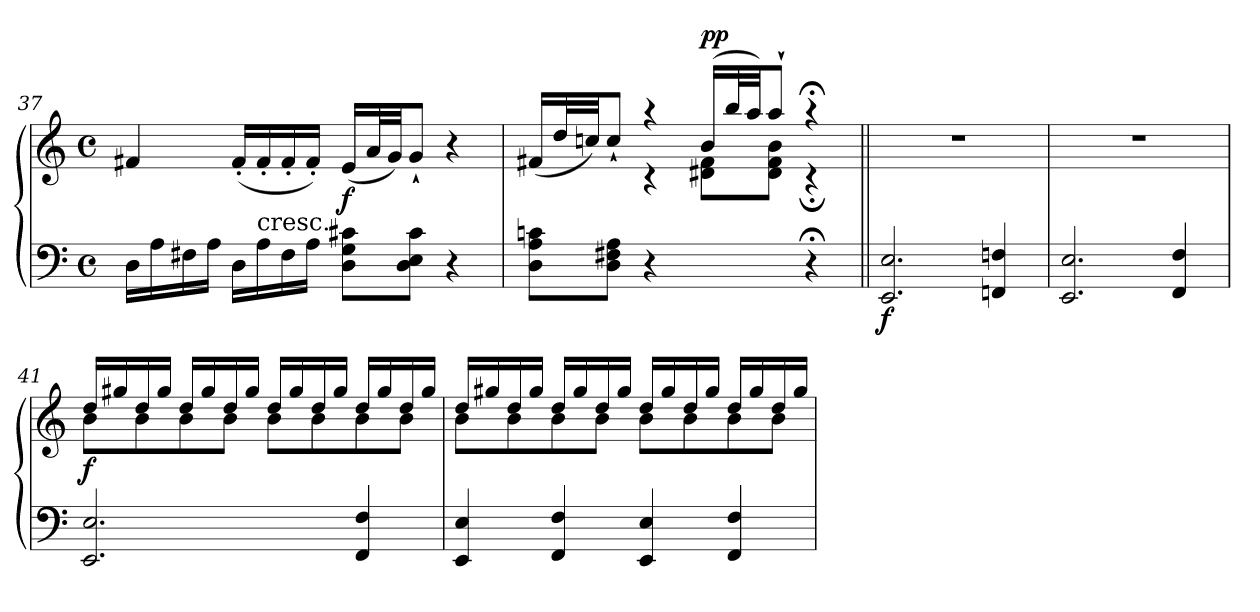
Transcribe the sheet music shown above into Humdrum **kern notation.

**kern	**kern	**dynam
*part1	*part1	*part1
*staff2	*staff1	*staff1/2
*clefF4	*clefG2	*
*k[]	*k[]	*
*M4/4	*M4/4	*
*met(c)	*met(c)	*
=37	=37	=37
16D\LL	4f#X/	.
16A\	.	.
16F#X\	.	.
16A\JJ	.	.
16D\LL	(<16f#'</LL	.
!LO:TX:a:t=cresc.	!	!
16A\	16f#'</	.
16F#\	16f#'</	.
16A\JJ	16f#'</JJ)	.
!	!	!LO:DY:a=2
8D\ 8G\ 8c#X\L	(<16e/LL	f
.	32a/L	.
.	32g/JJ)	.
8D\ 8E\ 8c#\J	8g`</J	.
4r	4r	.
!!LO:LB:g=z
=38	=38	=38
*	*^	*
8D\ 8A\ 8cni\L	(>16f#X/LL	4ryy	.
.	32dd/L	.	.
.	32ccni/JJ)	.	.
8D\ 8F#X\ 8A\J	8cc`>/J	.	.
4r	4raa	4rc	.
!	!	!	!LO:DY:a
!	!	!	!LO:DY:n=1:b
4ryy	(>16b/LL	8d#X\ 8f#\L	p p
.	32bb/L	.	.
.	32aa/JJ)	.	.
.	8aa`>/J	8d#\ 8f#\ 8b\J	.
4r;<	4r;<aa	4r;<c	.
!!LO:LB:g=z
=39||	=39||	=39||	=39||
!	!LO:TX:a:t=Allegro	!	!
!	!	!	!LO:DY:b=2
*	*v	*v	*
2.EE/ 2.E/	1r	f
4FFni/ 4Fni/	.	.
=40	=40	=40
2.EE/ 2.E/	1r	.
4FF/ 4F/	.	.
=41	=41	=41
*	*^	*
!	!	!	!LO:DY:b
2.EE/ 2.E/	16dd/LL	8b\L	f
.	16gg#X/	.	.
.	16dd/	8b\	.
.	16gg#/JJ	.	.
.	16dd/LL	8b\	.
.	16gg#/	.	.
.	16dd/	8b\J	.
.	16gg#/JJ	.	.
.	16dd/LL	8b\L	.
.	16gg#/	.	.
.	16dd/	8b\	.
.	16gg#/JJ	.	.
4FF/ 4F/	16dd/LL	8b\	.
.	16gg#/	.	.
.	16dd/	8b\J	.
.	16gg#/JJ	.	.
=42	=42	=42	=42
4EE/ 4E/	16dd/LL	8b\L	.
.	16gg#X/	.	.
.	16dd/	8b\	.
.	16gg#/JJ	.	.
4FF/ 4F/	16dd/LL	8b\	.
.	16gg#/	.	.
.	16dd/	8b\J	.
.	16gg#/JJ	.	.
4EE/ 4E/	16dd/LL	8b\L	.
.	16gg#/	.	.
.	16dd/	8b\	.
.	16gg#/JJ	.	.
4FF/ 4F/	16dd/LL	8b\	.
.	16gg#/	.	.
.	16dd/	8b\J	.
.	16gg#/JJ	.	.
*	*v	*v	*
=	=	=
*-	*-	*-
